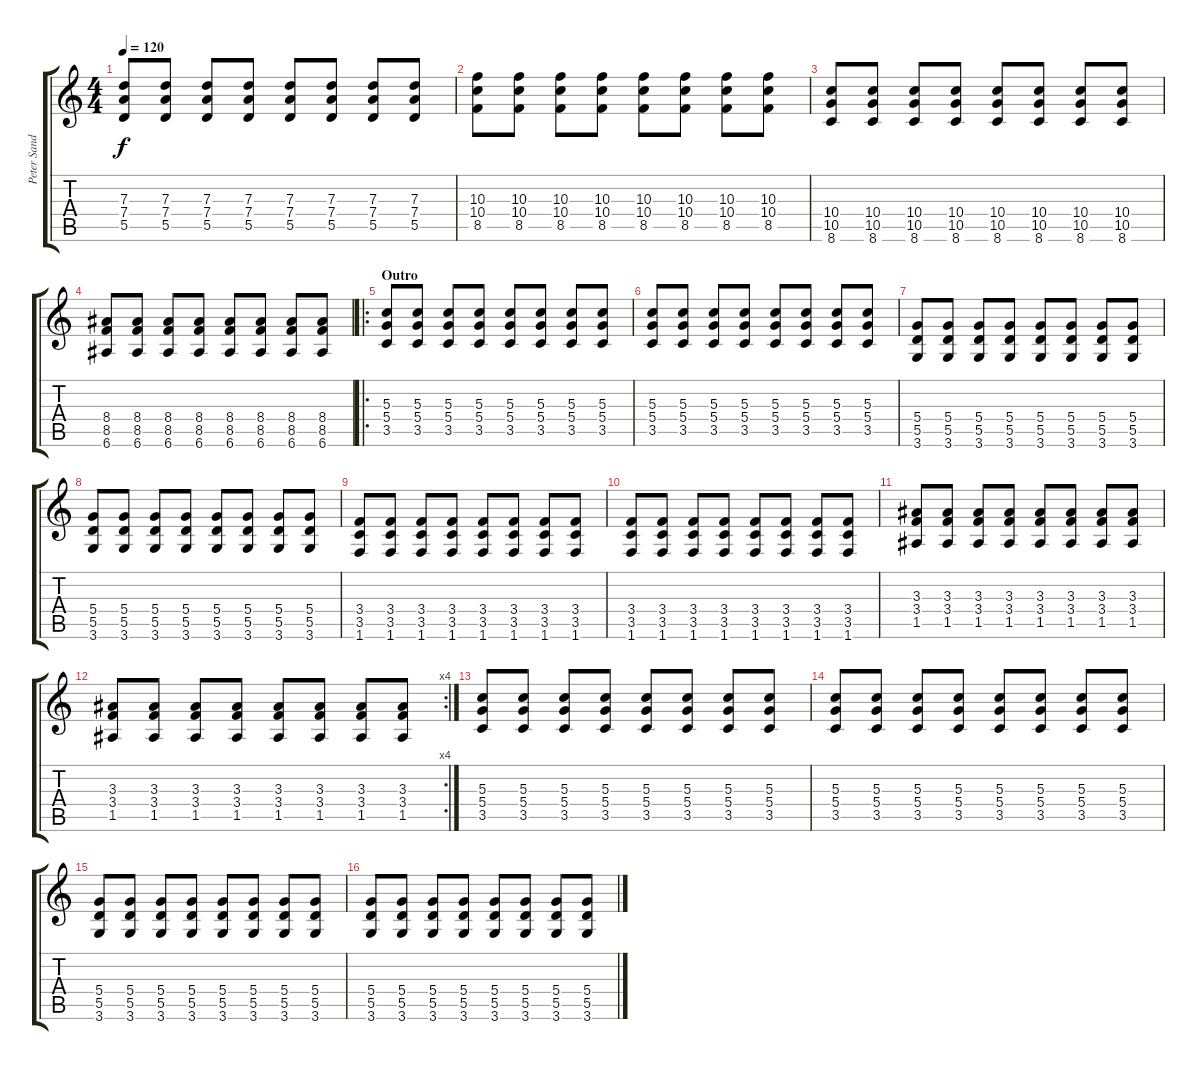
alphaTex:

\track ("Peter Sandorff - guitar" "Peter Sand") {instrument overdrivenguitar}
\staff {score tabs}
\tuning (E4 B3 G3 D3 A2 E2) {hide}
\ts (4 4)
\tempo 120
\clef g2
\ks c
(7.3 7.4 5.5).8{dy f} (7.3 7.4 5.5).8 (7.3 7.4 5.5).8 (7.3 7.4 5.5).8 (7.3 7.4 5.5).8 (7.3 7.4 5.5).8 (7.3 7.4 5.5).8 (7.3 7.4 5.5).8 |
(10.3 10.4 8.5).8 (10.3 10.4 8.5).8 (10.3 10.4 8.5).8 (10.3 10.4 8.5).8 (10.3 10.4 8.5).8 (10.3 10.4 8.5).8 (10.3 10.4 8.5).8 (10.3 10.4 8.5).8 |
(10.4 10.5 8.6).8 (10.4 10.5 8.6).8 (10.4 10.5 8.6).8 (10.4 10.5 8.6).8 (10.4 10.5 8.6).8 (10.4 10.5 8.6).8 (10.4 10.5 8.6).8 (10.4 10.5 8.6).8 |
(8.4 8.5 6.6).8 (8.4 8.5 6.6).8 (8.4 8.5 6.6).8 (8.4 8.5 6.6).8 (8.4 8.5 6.6).8 (8.4 8.5 6.6).8 (8.4 8.5 6.6).8 (8.4 8.5 6.6).8 |
\ro
\section ("" "Outro")
(5.3 5.4 3.5).8 (5.3 5.4 3.5).8 (5.3 5.4 3.5).8 (5.3 5.4 3.5).8 (5.3 5.4 3.5).8 (5.3 5.4 3.5).8 (5.3 5.4 3.5).8 (5.3 5.4 3.5).8 |
(5.3 5.4 3.5).8 (5.3 5.4 3.5).8 (5.3 5.4 3.5).8 (5.3 5.4 3.5).8 (5.3 5.4 3.5).8 (5.3 5.4 3.5).8 (5.3 5.4 3.5).8 (5.3 5.4 3.5).8 |
(5.4 5.5 3.6).8 (5.4 5.5 3.6).8 (5.4 5.5 3.6).8 (5.4 5.5 3.6).8 (5.4 5.5 3.6).8 (5.4 5.5 3.6).8 (5.4 5.5 3.6).8 (5.4 5.5 3.6).8 |
(5.4 5.5 3.6).8 (5.4 5.5 3.6).8 (5.4 5.5 3.6).8 (5.4 5.5 3.6).8 (5.4 5.5 3.6).8 (5.4 5.5 3.6).8 (5.4 5.5 3.6).8 (5.4 5.5 3.6).8 |
(3.4 3.5 1.6).8 (3.4 3.5 1.6).8 (3.4 3.5 1.6).8 (3.4 3.5 1.6).8 (3.4 3.5 1.6).8 (3.4 3.5 1.6).8 (3.4 3.5 1.6).8 (3.4 3.5 1.6).8 |
(3.4 3.5 1.6).8 (3.4 3.5 1.6).8 (3.4 3.5 1.6).8 (3.4 3.5 1.6).8 (3.4 3.5 1.6).8 (3.4 3.5 1.6).8 (3.4 3.5 1.6).8 (3.4 3.5 1.6).8 |
(3.3 3.4 1.5).8 (3.3 3.4 1.5).8 (3.3 3.4 1.5).8 (3.3 3.4 1.5).8 (3.3 3.4 1.5).8 (3.3 3.4 1.5).8 (3.3 3.4 1.5).8 (3.3 3.4 1.5).8 |
\rc 4
(3.3 3.4 1.5).8 (3.3 3.4 1.5).8 (3.3 3.4 1.5).8 (3.3 3.4 1.5).8 (3.3 3.4 1.5).8 (3.3 3.4 1.5).8 (3.3 3.4 1.5).8 (3.3 3.4 1.5).8 |
(5.3 5.4 3.5).8 (5.3 5.4 3.5).8 (5.3 5.4 3.5).8 (5.3 5.4 3.5).8 (5.3 5.4 3.5).8 (5.3 5.4 3.5).8 (5.3 5.4 3.5).8 (5.3 5.4 3.5).8 |
(5.3 5.4 3.5).8 (5.3 5.4 3.5).8 (5.3 5.4 3.5).8 (5.3 5.4 3.5).8 (5.3 5.4 3.5).8 (5.3 5.4 3.5).8 (5.3 5.4 3.5).8 (5.3 5.4 3.5).8 |
(5.4 5.5 3.6).8 (5.4 5.5 3.6).8 (5.4 5.5 3.6).8 (5.4 5.5 3.6).8 (5.4 5.5 3.6).8 (5.4 5.5 3.6).8 (5.4 5.5 3.6).8 (5.4 5.5 3.6).8 |
(5.4 5.5 3.6).8 (5.4 5.5 3.6).8 (5.4 5.5 3.6).8 (5.4 5.5 3.6).8 (5.4 5.5 3.6).8 (5.4 5.5 3.6).8 (5.4 5.5 3.6).8 (5.4 5.5 3.6).8
